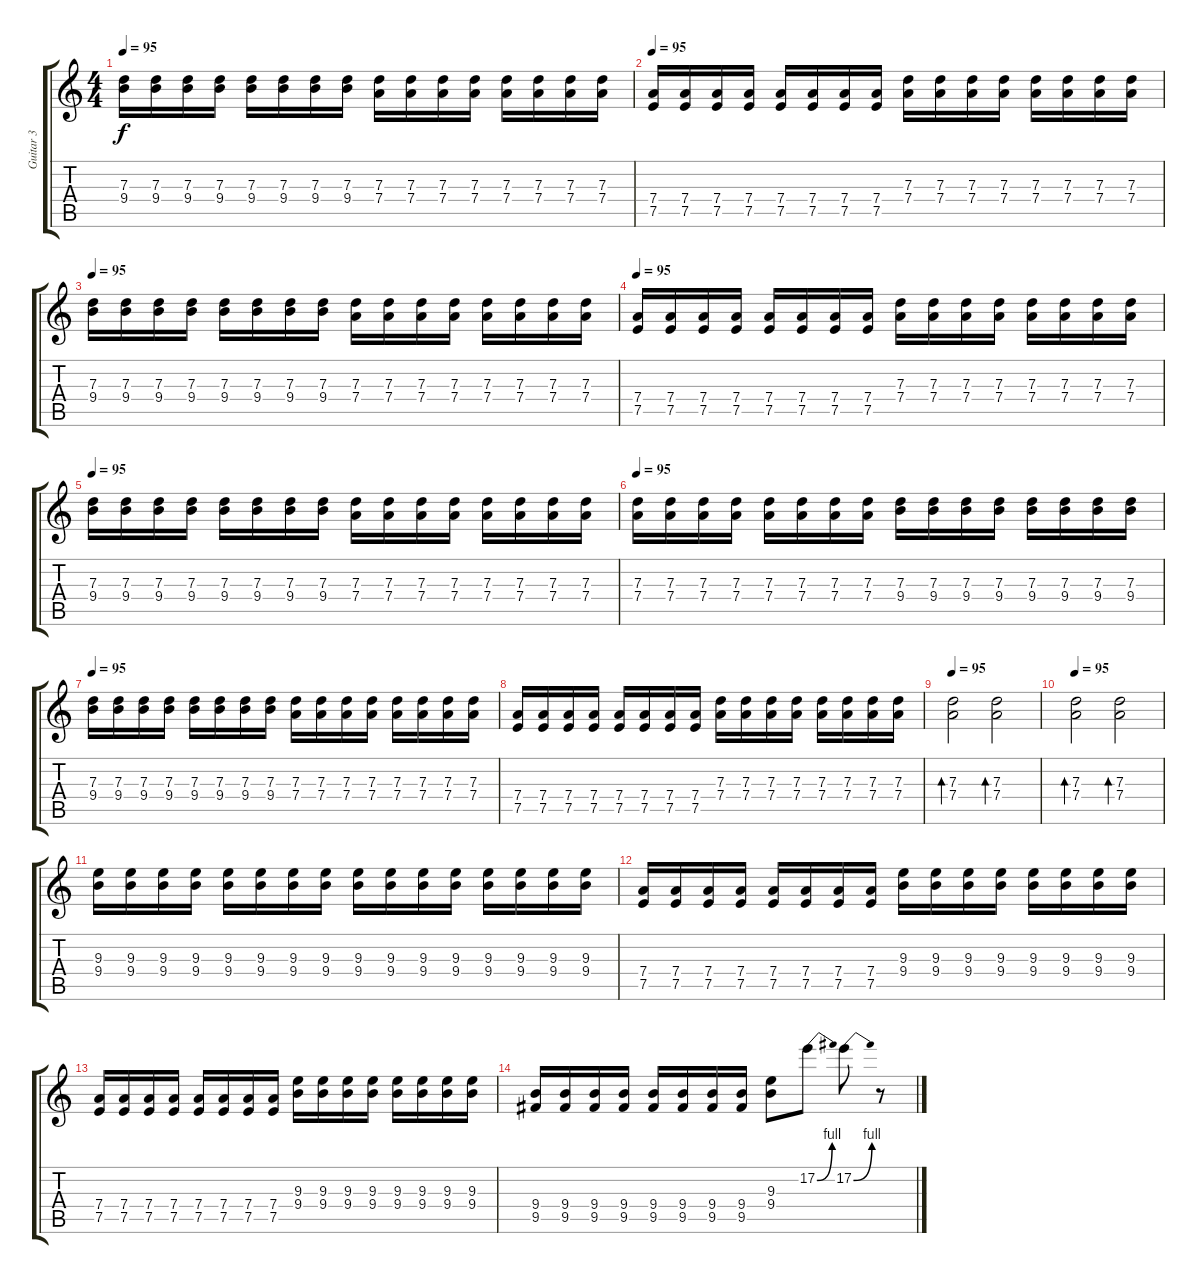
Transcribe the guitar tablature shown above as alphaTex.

\track ("Guitar 3" "Guitar 3") {instrument distortionguitar}
\staff {score tabs}
\tuning (E4 B3 G3 D3 A2 D2) {hide}
\ts (4 4)
\tempo 95
\clef g2
\ks c
(7.3 9.4).16{dy f} (7.3 9.4).16 (7.3 9.4).16 (7.3 9.4).16 (7.3 9.4).16 (7.3 9.4).16 (7.3 9.4).16 (7.3 9.4).16 (7.3 7.4).16 (7.3 7.4).16 (7.3 7.4).16 (7.3 7.4).16 (7.3 7.4).16 (7.3 7.4).16 (7.3 7.4).16 (7.3 7.4).16 |
\tempo 95
(7.4 7.5).16 (7.4 7.5).16 (7.4 7.5).16 (7.4 7.5).16 (7.4 7.5).16 (7.4 7.5).16 (7.4 7.5).16 (7.4 7.5).16 (7.3 7.4).16 (7.3 7.4).16 (7.3 7.4).16 (7.3 7.4).16 (7.3 7.4).16 (7.3 7.4).16 (7.3 7.4).16 (7.3 7.4).16 |
\tempo 95
(7.3 9.4).16 (7.3 9.4).16 (7.3 9.4).16 (7.3 9.4).16 (7.3 9.4).16 (7.3 9.4).16 (7.3 9.4).16 (7.3 9.4).16 (7.3 7.4).16 (7.3 7.4).16 (7.3 7.4).16 (7.3 7.4).16 (7.3 7.4).16 (7.3 7.4).16 (7.3 7.4).16 (7.3 7.4).16 |
\tempo 95
(7.4 7.5).16 (7.4 7.5).16 (7.4 7.5).16 (7.4 7.5).16 (7.4 7.5).16 (7.4 7.5).16 (7.4 7.5).16 (7.4 7.5).16 (7.3 7.4).16 (7.3 7.4).16 (7.3 7.4).16 (7.3 7.4).16 (7.3 7.4).16 (7.3 7.4).16 (7.3 7.4).16 (7.3 7.4).16 |
\tempo 95
(7.3 9.4).16 (7.3 9.4).16 (7.3 9.4).16 (7.3 9.4).16 (7.3 9.4).16 (7.3 9.4).16 (7.3 9.4).16 (7.3 9.4).16 (7.3 7.4).16 (7.3 7.4).16 (7.3 7.4).16 (7.3 7.4).16 (7.3 7.4).16 (7.3 7.4).16 (7.3 7.4).16 (7.3 7.4).16 |
\tempo 95
(7.3 7.4).16 (7.3 7.4).16 (7.3 7.4).16 (7.3 7.4).16 (7.3 7.4).16 (7.3 7.4).16 (7.3 7.4).16 (7.3 7.4).16 (7.3 9.4).16 (7.3 9.4).16 (7.3 9.4).16 (7.3 9.4).16 (7.3 9.4).16 (7.3 9.4).16 (7.3 9.4).16 (7.3 9.4).16 |
\tempo 95
(7.3 9.4).16 (7.3 9.4).16 (7.3 9.4).16 (7.3 9.4).16 (7.3 9.4).16 (7.3 9.4).16 (7.3 9.4).16 (7.3 9.4).16 (7.3 7.4).16 (7.3 7.4).16 (7.3 7.4).16 (7.3 7.4).16 (7.3 7.4).16 (7.3 7.4).16 (7.3 7.4).16 (7.3 7.4).16 |
(7.4 7.5).16 (7.4 7.5).16 (7.4 7.5).16 (7.4 7.5).16 (7.4 7.5).16 (7.4 7.5).16 (7.4 7.5).16 (7.4 7.5).16 (7.3 7.4).16 (7.3 7.4).16 (7.3 7.4).16 (7.3 7.4).16 (7.3 7.4).16 (7.3 7.4).16 (7.3 7.4).16 (7.3 7.4).16 |
\tempo 95
(7.3 7.4).2{bd 120} (7.3 7.4).2{bd 120} |
\tempo 95
(7.3 7.4).2{bd 120} (7.3 7.4).2{bd 120} |
(9.3 9.4).16 (9.3 9.4).16 (9.3 9.4).16 (9.3 9.4).16 (9.3 9.4).16 (9.3 9.4).16 (9.3 9.4).16 (9.3 9.4).16 (9.3 9.4).16 (9.3 9.4).16 (9.3 9.4).16 (9.3 9.4).16 (9.3 9.4).16 (9.3 9.4).16 (9.3 9.4).16 (9.3 9.4).16 |
(7.4 7.5).16 (7.4 7.5).16 (7.4 7.5).16 (7.4 7.5).16 (7.4 7.5).16 (7.4 7.5).16 (7.4 7.5).16 (7.4 7.5).16 (9.3 9.4).16 (9.3 9.4).16 (9.3 9.4).16 (9.3 9.4).16 (9.3 9.4).16 (9.3 9.4).16 (9.3 9.4).16 (9.3 9.4).16 |
(7.4 7.5).16 (7.4 7.5).16 (7.4 7.5).16 (7.4 7.5).16 (7.4 7.5).16 (7.4 7.5).16 (7.4 7.5).16 (7.4 7.5).16 (9.3 9.4).16 (9.3 9.4).16 (9.3 9.4).16 (9.3 9.4).16 (9.3 9.4).16 (9.3 9.4).16 (9.3 9.4).16 (9.3 9.4).16 |
(9.4 9.5).16 (9.4 9.5).16 (9.4 9.5).16 (9.4 9.5).16 (9.4 9.5).16 (9.4 9.5).16 (9.4 9.5).16 (9.4 9.5).16 (9.3 9.4).8 17.2{be (bend 0 0 60 4)}.8{instrument panflute} 17.2{be (bend 0 0 60 4)}.8 r.8
